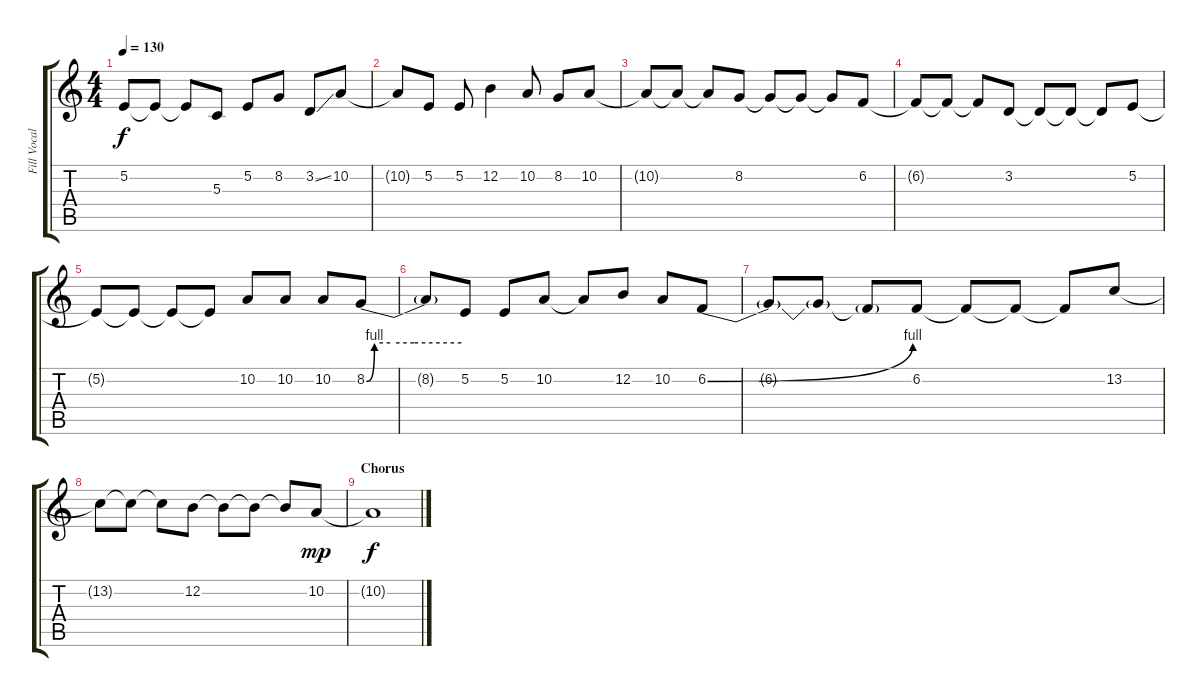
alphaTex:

\track ("Fill Vocals" "Fill Vocal") {instrument flute}
\staff {score tabs}
\tuning (E4 B3 G3 D3 A2 E2) {hide}
\ts (4 4)
\tempo 130
\clef g2
\ks c
5.2{t}.8{dy f} 5.2{t}.8 5.2{t}.8 5.3.8 5.2.8 8.2.8 3.2{ss}.8 10.2.8 |
10.2{t}.8 5.2.8 5.2.8 12.2.4 10.2.8 8.2.8 10.2.8 |
10.2{t}.8 10.2{t}.8 10.2{t}.8 8.2.8 8.2{t}.8 8.2{t}.8 8.2{t}.8 6.2.8 |
6.2{t}.8 6.2{t}.8 6.2{t}.8 3.2.8 3.2{t}.8 3.2{t}.8 3.2{t}.8 5.2.8 |
5.2{t}.8 5.2{t}.8 5.2{t}.8 5.2{t}.8 10.2.8 10.2.8 10.2.8 8.2{be (custom 0 0 5 4 15 4 30 4 60 4)}.8 |
8.2{t}.8 5.2.8 5.2.8 10.2.8 10.2{t}.8 12.2.8 10.2.8 6.2{be (bend 0 0 60 4)}.8 |
6.2{t}.8 6.2{t}.8 6.2{t}.8 6.2.8 6.2{t}.8 6.2{t}.8 6.2{t}.8 13.2.8 |
13.2{t}.8 13.2{t}.8 13.2{t}.8 12.2.8 12.2{t}.8 12.2{t}.8 12.2{t}.8 10.2.8{dy mp} |
\section ("" "Chorus")
10.2{t}.1{dy f volume 0}
